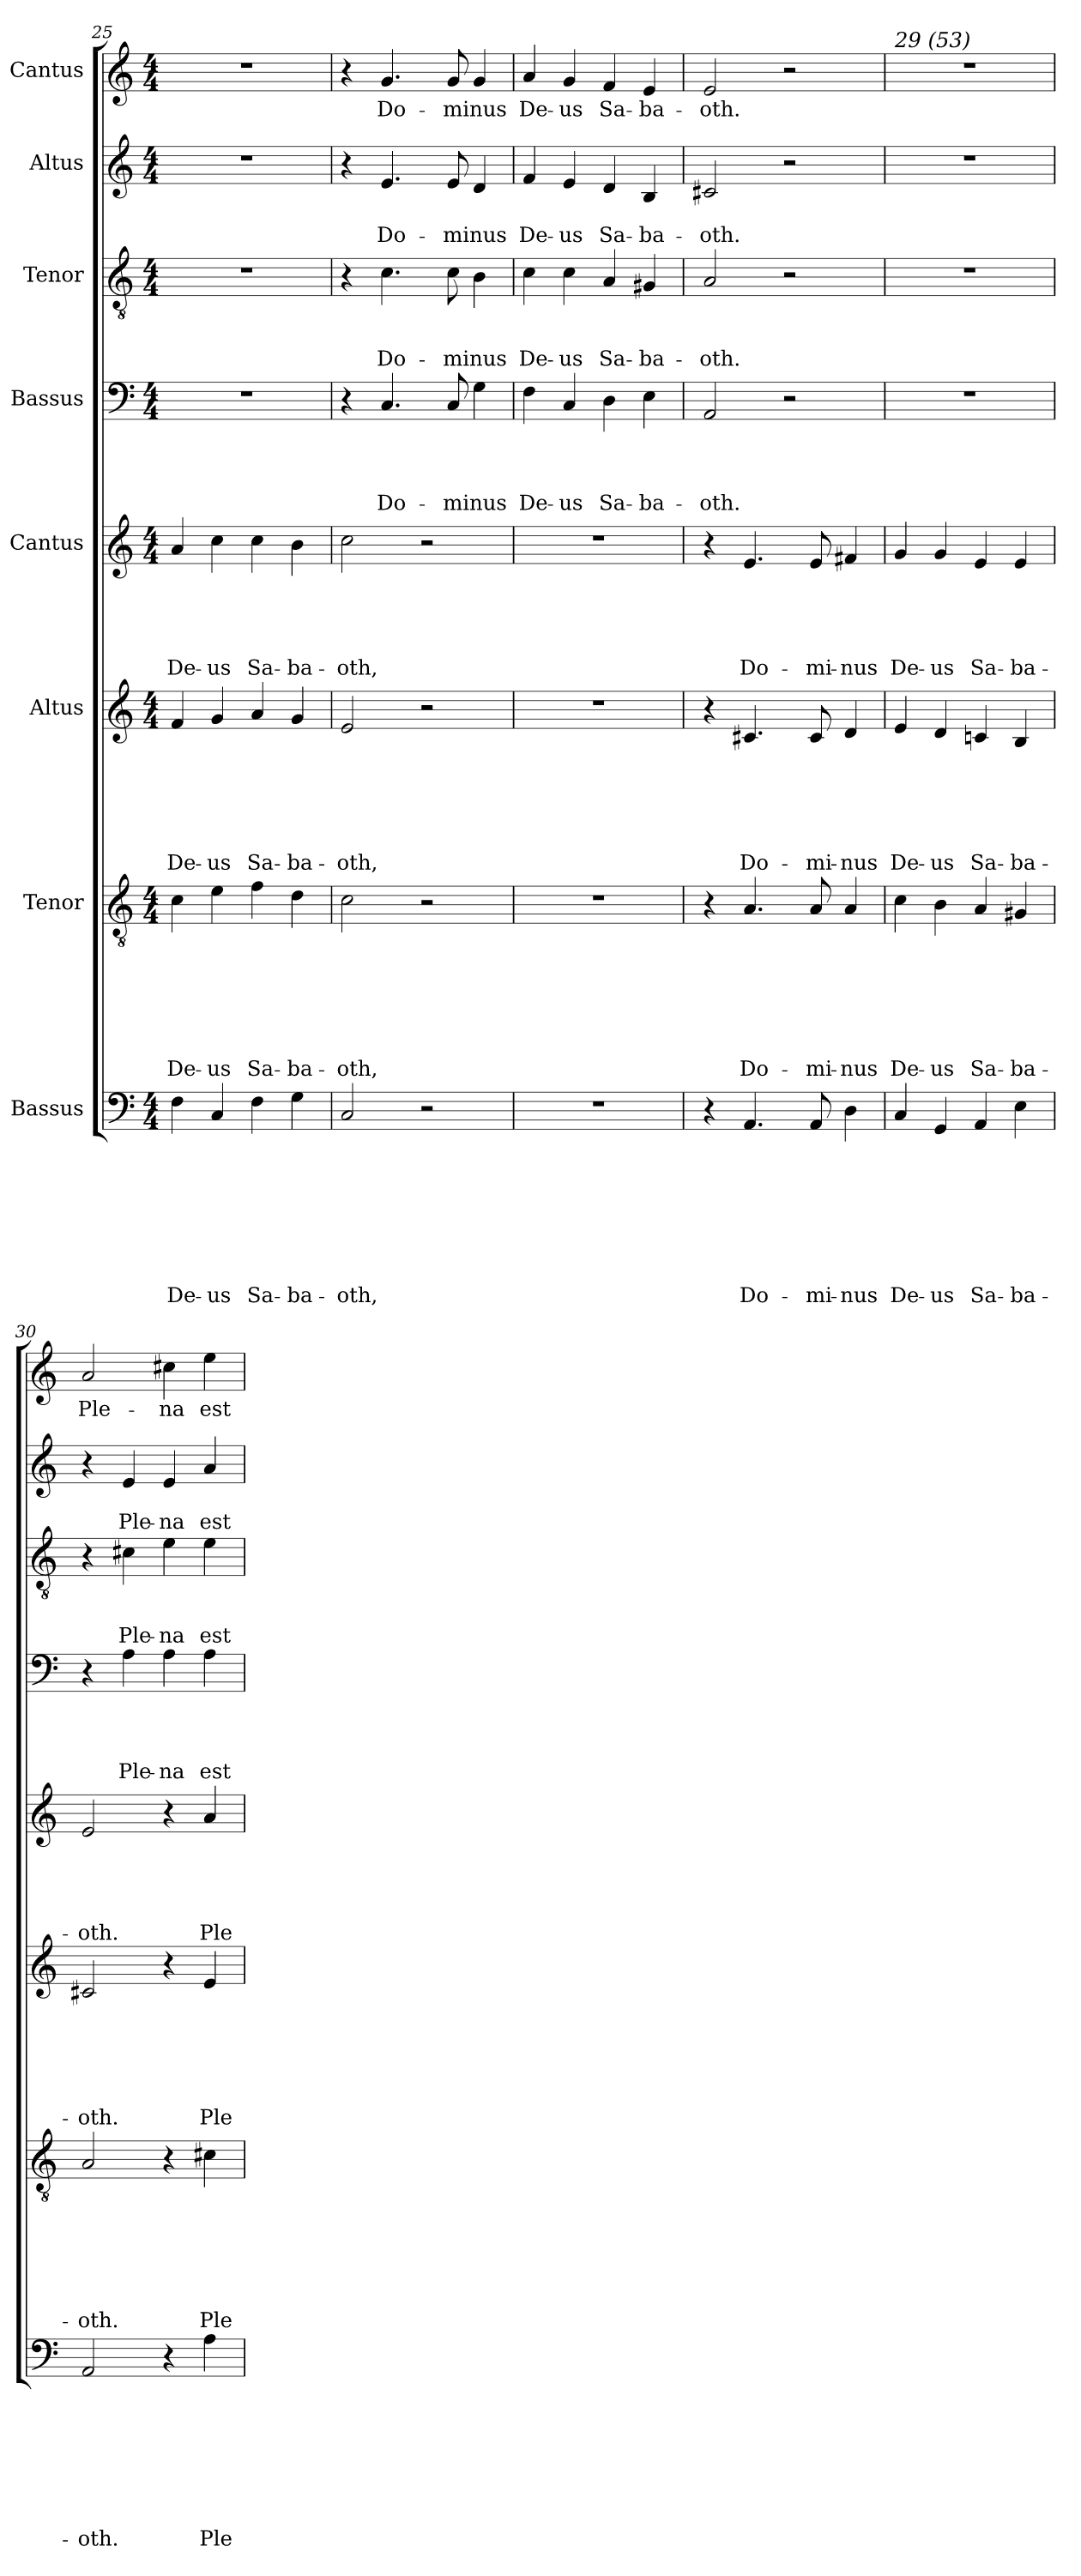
**kern	**text	**text	**text	**text	**text	**text	**text	**text	**kern	**text	**text	**text	**text	**text	**text	**text	**kern	**text	**text	**text	**text	**text	**text	**kern	**text	**text	**text	**text	**text	**kern	**text	**text	**text	**text	**kern	**text	**text	**text	**kern	**text	**text	**kern	**text
*part8	*part8	*part8	*part8	*part8	*part8	*part8	*part8	*part8	*part7	*part7	*part7	*part7	*part7	*part7	*part7	*part7	*part6	*part6	*part6	*part6	*part6	*part6	*part6	*part5	*part5	*part5	*part5	*part5	*part5	*part4	*part4	*part4	*part4	*part4	*part3	*part3	*part3	*part3	*part2	*part2	*part2	*part1	*part1
*staff8	*staff8	*staff8	*staff8	*staff8	*staff8	*staff8	*staff8	*staff8	*staff7	*staff7	*staff7	*staff7	*staff7	*staff7	*staff7	*staff7	*staff6	*staff6	*staff6	*staff6	*staff6	*staff6	*staff6	*staff5	*staff5	*staff5	*staff5	*staff5	*staff5	*staff4	*staff4	*staff4	*staff4	*staff4	*staff3	*staff3	*staff3	*staff3	*staff2	*staff2	*staff2	*staff1	*staff1
*I"Bassus	*	*	*	*	*	*	*	*	*I"Tenor	*	*	*	*	*	*	*	*I"Altus	*	*	*	*	*	*	*I"Cantus	*	*	*	*	*	*I"Bassus	*	*	*	*	*I"Tenor	*	*	*	*I"Altus	*	*	*I"Cantus	*
*clefF4	*	*	*	*	*	*	*	*	*clefGv2	*	*	*	*	*	*	*	*clefG2	*	*	*	*	*	*	*clefG2	*	*	*	*	*	*clefF4	*	*	*	*	*clefGv2	*	*	*	*clefG2	*	*	*clefG2	*
*k[]	*	*	*	*	*	*	*	*	*k[]	*	*	*	*	*	*	*	*k[]	*	*	*	*	*	*	*k[]	*	*	*	*	*	*k[]	*	*	*	*	*k[]	*	*	*	*k[]	*	*	*k[]	*
*C:	*	*	*	*	*	*	*	*	*C:	*	*	*	*	*	*	*	*C:	*	*	*	*	*	*	*C:	*	*	*	*	*	*C:	*	*	*	*	*C:	*	*	*	*C:	*	*	*C:	*
*M4/4	*	*	*	*	*	*	*	*	*M4/4	*	*	*	*	*	*	*	*M4/4	*	*	*	*	*	*	*M4/4	*	*	*	*	*	*M4/4	*	*	*	*	*M4/4	*	*	*	*M4/4	*	*	*M4/4	*
=25	=25	=25	=25	=25	=25	=25	=25	=25	=25	=25	=25	=25	=25	=25	=25	=25	=25	=25	=25	=25	=25	=25	=25	=25	=25	=25	=25	=25	=25	=25	=25	=25	=25	=25	=25	=25	=25	=25	=25	=25	=25	=25	=25
!	!	!	!	!	!	!	!	!LO:LY:b	!	!	!	!	!	!	!	!LO:LY:b	!	!	!	!	!	!	!LO:LY:b	!	!	!	!	!	!LO:LY:b	!	!	!	!	!	!	!	!	!	!	!	!	!	!
4F\	.	.	.	.	.	.	.	De-	4c\	.	.	.	.	.	.	De-	4f/	.	.	.	.	.	De-	4a/	.	.	.	.	De-	1r	.	.	.	.	1r	.	.	.	1r	.	.	1r	.
!	!	!	!	!	!	!	!	!LO:LY:b	!	!	!	!	!	!	!	!LO:LY:b	!	!	!	!	!	!	!LO:LY:b	!	!	!	!	!	!LO:LY:b	!	!	!	!	!	!	!	!	!	!	!	!	!	!
4C/	.	.	.	.	.	.	.	-us	4e\	.	.	.	.	.	.	-us	4g/	.	.	.	.	.	-us	4cc\	.	.	.	.	-us	.	.	.	.	.	.	.	.	.	.	.	.	.	.
!	!	!	!	!	!	!	!	!LO:LY:b	!	!	!	!	!	!	!	!LO:LY:b	!	!	!	!	!	!	!LO:LY:b	!	!	!	!	!	!LO:LY:b	!	!	!	!	!	!	!	!	!	!	!	!	!	!
4F\	.	.	.	.	.	.	.	Sa-	4f\	.	.	.	.	.	.	Sa-	4a/	.	.	.	.	.	Sa-	4cc\	.	.	.	.	Sa-	.	.	.	.	.	.	.	.	.	.	.	.	.	.
!	!	!	!	!	!	!	!	!LO:LY:b	!	!	!	!	!	!	!	!LO:LY:b	!	!	!	!	!	!	!LO:LY:b	!	!	!	!	!	!LO:LY:b	!	!	!	!	!	!	!	!	!	!	!	!	!	!
4G\	.	.	.	.	.	.	.	-ba-	4d\	.	.	.	.	.	.	-ba-	4g/	.	.	.	.	.	-ba-	4b\	.	.	.	.	-ba-	.	.	.	.	.	.	.	.	.	.	.	.	.	.
=26	=26	=26	=26	=26	=26	=26	=26	=26	=26	=26	=26	=26	=26	=26	=26	=26	=26	=26	=26	=26	=26	=26	=26	=26	=26	=26	=26	=26	=26	=26	=26	=26	=26	=26	=26	=26	=26	=26	=26	=26	=26	=26	=26
!	!	!	!	!	!	!	!	!LO:LY:b	!	!	!	!	!	!	!	!LO:LY:b	!	!	!	!	!	!	!LO:LY:b	!	!	!	!	!	!LO:LY:b	!	!	!	!	!	!	!	!	!	!	!	!	!	!
2C/	.	.	.	.	.	.	.	-oth,	2c\	.	.	.	.	.	.	-oth,	2e/	.	.	.	.	.	-oth,	2cc\	.	.	.	.	-oth,	4r	.	.	.	.	4r	.	.	.	4r	.	.	4r	.
!	!	!	!	!	!	!	!	!	!	!	!	!	!	!	!	!	!	!	!	!	!	!	!	!	!	!	!	!	!	!	!	!	!	!LO:LY:b	!	!	!	!LO:LY:b	!	!	!LO:LY:b	!	!LO:LY:b
.	.	.	.	.	.	.	.	.	.	.	.	.	.	.	.	.	.	.	.	.	.	.	.	.	.	.	.	.	.	4.C/	.	.	.	Do-	4.c\	.	.	Do-	4.e/	.	Do-	4.g/	Do-
2r	.	.	.	.	.	.	.	.	2r	.	.	.	.	.	.	.	2r	.	.	.	.	.	.	2r	.	.	.	.	.	.	.	.	.	.	.	.	.	.	.	.	.	.	.
!	!	!	!	!	!	!	!	!	!	!	!	!	!	!	!	!	!	!	!	!	!	!	!	!	!	!	!	!	!	!	!	!	!	!LO:LY:b	!	!	!	!LO:LY:b	!	!	!LO:LY:b	!	!LO:LY:b
.	.	.	.	.	.	.	.	.	.	.	.	.	.	.	.	.	.	.	.	.	.	.	.	.	.	.	.	.	.	8C/	.	.	.	-minus	8c\	.	.	-minus	8e/	.	-minus	8g/	-minus
.	.	.	.	.	.	.	.	.	.	.	.	.	.	.	.	.	.	.	.	.	.	.	.	.	.	.	.	.	.	4G\	.	.	.	.	4B\	.	.	.	4d/	.	.	4g/	.
=27	=27	=27	=27	=27	=27	=27	=27	=27	=27	=27	=27	=27	=27	=27	=27	=27	=27	=27	=27	=27	=27	=27	=27	=27	=27	=27	=27	=27	=27	=27	=27	=27	=27	=27	=27	=27	=27	=27	=27	=27	=27	=27	=27
!	!	!	!	!	!	!	!	!	!	!	!	!	!	!	!	!	!	!	!	!	!	!	!	!	!	!	!	!	!	!	!	!	!	!LO:LY:b	!	!	!	!LO:LY:b	!	!	!LO:LY:b	!	!LO:LY:b
1r	.	.	.	.	.	.	.	.	1r	.	.	.	.	.	.	.	1r	.	.	.	.	.	.	1r	.	.	.	.	.	4F\	.	.	.	De-	4c\	.	.	De-	4f/	.	De-	4a/	De-
!	!	!	!	!	!	!	!	!	!	!	!	!	!	!	!	!	!	!	!	!	!	!	!	!	!	!	!	!	!	!	!	!	!	!LO:LY:b	!	!	!	!LO:LY:b	!	!	!LO:LY:b	!	!LO:LY:b
.	.	.	.	.	.	.	.	.	.	.	.	.	.	.	.	.	.	.	.	.	.	.	.	.	.	.	.	.	.	4C/	.	.	.	-us	4c\	.	.	-us	4e/	.	-us	4g/	-us
!	!	!	!	!	!	!	!	!	!	!	!	!	!	!	!	!	!	!	!	!	!	!	!	!	!	!	!	!	!	!	!	!	!	!LO:LY:b	!	!	!	!LO:LY:b	!	!	!LO:LY:b	!	!LO:LY:b
.	.	.	.	.	.	.	.	.	.	.	.	.	.	.	.	.	.	.	.	.	.	.	.	.	.	.	.	.	.	4D\	.	.	.	Sa-	4A/	.	.	Sa-	4d/	.	Sa-	4f/	Sa-
!	!	!	!	!	!	!	!	!	!	!	!	!	!	!	!	!	!	!	!	!	!	!	!	!	!	!	!	!	!	!	!	!	!	!LO:LY:b	!	!	!	!LO:LY:b	!	!	!LO:LY:b	!	!LO:LY:b
.	.	.	.	.	.	.	.	.	.	.	.	.	.	.	.	.	.	.	.	.	.	.	.	.	.	.	.	.	.	4E\	.	.	.	-ba-	4G#X/	.	.	-ba-	4B/	.	-ba-	4e/	-ba-
=28	=28	=28	=28	=28	=28	=28	=28	=28	=28	=28	=28	=28	=28	=28	=28	=28	=28	=28	=28	=28	=28	=28	=28	=28	=28	=28	=28	=28	=28	=28	=28	=28	=28	=28	=28	=28	=28	=28	=28	=28	=28	=28	=28
!	!	!	!	!	!	!	!	!	!	!	!	!	!	!	!	!	!	!	!	!	!	!	!	!	!	!	!	!	!	!	!	!	!	!LO:LY:b	!	!	!	!LO:LY:b	!	!	!LO:LY:b	!	!LO:LY:b
4r	.	.	.	.	.	.	.	.	4r	.	.	.	.	.	.	.	4r	.	.	.	.	.	.	4r	.	.	.	.	.	2AA/	.	.	.	-oth.	2A/	.	.	-oth.	2c#X/	.	-oth.	2e/	-oth.
!	!	!	!	!	!	!	!	!LO:LY:b	!	!	!	!	!	!	!	!LO:LY:b	!	!	!	!	!	!	!LO:LY:b	!	!	!	!	!	!LO:LY:b	!	!	!	!	!	!	!	!	!	!	!	!	!	!
4.AA/	.	.	.	.	.	.	.	Do-	4.A/	.	.	.	.	.	.	Do-	4.c#X/	.	.	.	.	.	Do-	4.e/	.	.	.	.	Do-	.	.	.	.	.	.	.	.	.	.	.	.	.	.
.	.	.	.	.	.	.	.	.	.	.	.	.	.	.	.	.	.	.	.	.	.	.	.	.	.	.	.	.	.	2r	.	.	.	.	2r	.	.	.	2r	.	.	2r	.
!	!	!	!	!	!	!	!	!LO:LY:b	!	!	!	!	!	!	!	!LO:LY:b	!	!	!	!	!	!	!LO:LY:b	!	!	!	!	!	!LO:LY:b	!	!	!	!	!	!	!	!	!	!	!	!	!	!
8AA/	.	.	.	.	.	.	.	-mi-	8A/	.	.	.	.	.	.	-mi-	8c#/	.	.	.	.	.	-mi-	8e/	.	.	.	.	-mi-	.	.	.	.	.	.	.	.	.	.	.	.	.	.
!	!	!	!	!	!	!	!	!LO:LY:b	!	!	!	!	!	!	!	!LO:LY:b	!	!	!	!	!	!	!LO:LY:b	!	!	!	!	!	!LO:LY:b	!	!	!	!	!	!	!	!	!	!	!	!	!	!
4D\	.	.	.	.	.	.	.	-nus	4A/	.	.	.	.	.	.	-nus	4d/	.	.	.	.	.	-nus	4f#X/	.	.	.	.	-nus	.	.	.	.	.	.	.	.	.	.	.	.	.	.
!!LO:LB:g=z
=29	=29	=29	=29	=29	=29	=29	=29	=29	=29	=29	=29	=29	=29	=29	=29	=29	=29	=29	=29	=29	=29	=29	=29	=29	=29	=29	=29	=29	=29	=29	=29	=29	=29	=29	=29	=29	=29	=29	=29	=29	=29	=29	=29
!	!	!	!	!	!	!	!	!	!	!	!	!	!	!	!	!	!	!	!	!	!	!	!	!	!	!	!	!	!	!	!	!	!	!	!	!	!	!	!	!	!	!LO:TX:a:i:t=29 (53)	!
!	!	!	!	!	!	!	!	!LO:LY:b	!	!	!	!	!	!	!	!LO:LY:b	!	!	!	!	!	!	!LO:LY:b	!	!	!	!	!	!LO:LY:b	!	!	!	!	!	!	!	!	!	!	!	!	!	!
4C/	.	.	.	.	.	.	.	De-	4c\	.	.	.	.	.	.	De-	4e/	.	.	.	.	.	De-	4g/	.	.	.	.	De-	1r	.	.	.	.	1r	.	.	.	1r	.	.	1r	.
!	!	!	!	!	!	!	!	!LO:LY:b	!	!	!	!	!	!	!	!LO:LY:b	!	!	!	!	!	!	!LO:LY:b	!	!	!	!	!	!LO:LY:b	!	!	!	!	!	!	!	!	!	!	!	!	!	!
4GG/	.	.	.	.	.	.	.	-us	4B\	.	.	.	.	.	.	-us	4d/	.	.	.	.	.	-us	4g/	.	.	.	.	-us	.	.	.	.	.	.	.	.	.	.	.	.	.	.
!	!	!	!	!	!	!	!	!LO:LY:b	!	!	!	!	!	!	!	!LO:LY:b	!	!	!	!	!	!	!LO:LY:b	!	!	!	!	!	!LO:LY:b	!	!	!	!	!	!	!	!	!	!	!	!	!	!
4AA/	.	.	.	.	.	.	.	Sa-	4A/	.	.	.	.	.	.	Sa-	4cn/	.	.	.	.	.	Sa-	4e/	.	.	.	.	Sa-	.	.	.	.	.	.	.	.	.	.	.	.	.	.
!	!	!	!	!	!	!	!	!LO:LY:b	!	!	!	!	!	!	!	!LO:LY:b	!	!	!	!	!	!	!LO:LY:b	!	!	!	!	!	!LO:LY:b	!	!	!	!	!	!	!	!	!	!	!	!	!	!
4E\	.	.	.	.	.	.	.	-ba-	4G#X/	.	.	.	.	.	.	-ba-	4B/	.	.	.	.	.	-ba-	4e/	.	.	.	.	-ba-	.	.	.	.	.	.	.	.	.	.	.	.	.	.
=30	=30	=30	=30	=30	=30	=30	=30	=30	=30	=30	=30	=30	=30	=30	=30	=30	=30	=30	=30	=30	=30	=30	=30	=30	=30	=30	=30	=30	=30	=30	=30	=30	=30	=30	=30	=30	=30	=30	=30	=30	=30	=30	=30
!	!	!	!	!	!	!	!	!LO:LY:b	!	!	!	!	!	!	!	!LO:LY:b	!	!	!	!	!	!	!LO:LY:b	!	!	!	!	!	!LO:LY:b	!	!	!	!	!	!	!	!	!	!	!	!	!	!LO:LY:b
2AA/	.	.	.	.	.	.	.	-oth.	2A/	.	.	.	.	.	.	-oth.	2c#X/	.	.	.	.	.	-oth.	2e/	.	.	.	.	-oth.	4r	.	.	.	.	4r	.	.	.	4r	.	.	2a/	Ple-
!	!	!	!	!	!	!	!	!	!	!	!	!	!	!	!	!	!	!	!	!	!	!	!	!	!	!	!	!	!	!	!	!	!	!LO:LY:b	!	!	!	!LO:LY:b	!	!	!LO:LY:b	!	!
.	.	.	.	.	.	.	.	.	.	.	.	.	.	.	.	.	.	.	.	.	.	.	.	.	.	.	.	.	.	4A\	.	.	.	Ple-	4c#X\	.	.	Ple-	4e/	.	Ple-	.	.
!	!	!	!	!	!	!	!	!	!	!	!	!	!	!	!	!	!	!	!	!	!	!	!	!	!	!	!	!	!	!	!	!	!	!LO:LY:b	!	!	!	!LO:LY:b	!	!	!LO:LY:b	!	!LO:LY:b
4r	.	.	.	.	.	.	.	.	4r	.	.	.	.	.	.	.	4r	.	.	.	.	.	.	4r	.	.	.	.	.	4A\	.	.	.	-na	4e\	.	.	-na	4e/	.	-na	4cc#X\	-na
!	!	!	!	!	!	!	!	!LO:LY:b	!	!	!	!	!	!	!	!LO:LY:b	!	!	!	!	!	!	!LO:LY:b	!	!	!	!	!	!LO:LY:b	!	!	!	!	!LO:LY:b	!	!	!	!LO:LY:b	!	!	!LO:LY:b	!	!LO:LY:b
4A\	.	.	.	.	.	.	.	Ple-	4c#X\	.	.	.	.	.	.	Ple-	4e/	.	.	.	.	.	Ple-	4a/	.	.	.	.	Ple-	4A\	.	.	.	est	4e\	.	.	est	4a/	.	est	4ee\	est
=	=	=	=	=	=	=	=	=	=	=	=	=	=	=	=	=	=	=	=	=	=	=	=	=	=	=	=	=	=	=	=	=	=	=	=	=	=	=	=	=	=	=	=
*-	*-	*-	*-	*-	*-	*-	*-	*-	*-	*-	*-	*-	*-	*-	*-	*-	*-	*-	*-	*-	*-	*-	*-	*-	*-	*-	*-	*-	*-	*-	*-	*-	*-	*-	*-	*-	*-	*-	*-	*-	*-	*-	*-
